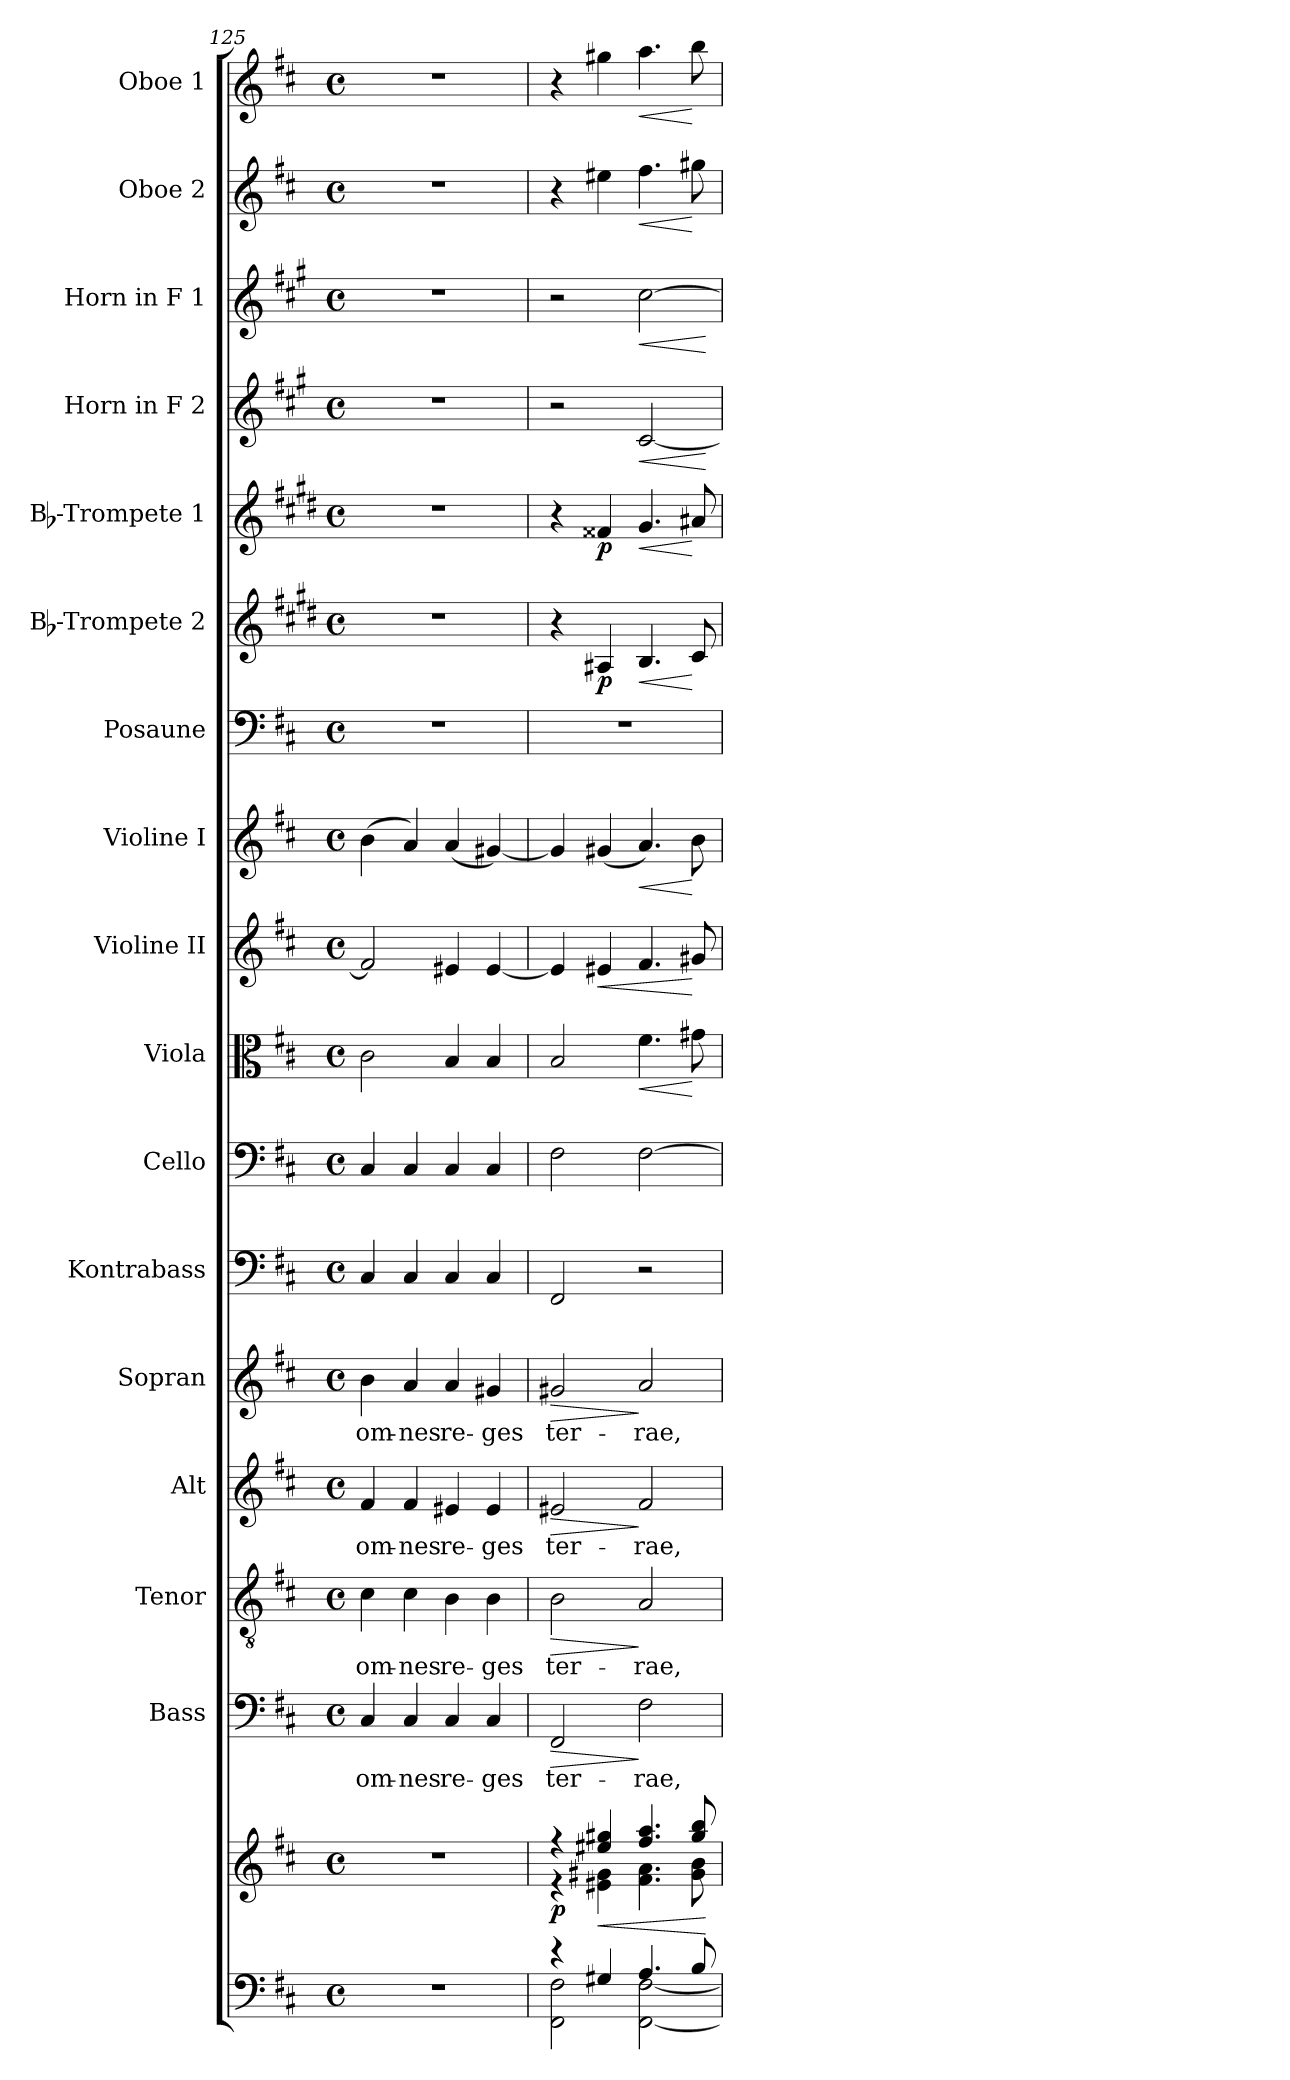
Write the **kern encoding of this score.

**kern	**kern	**dynam	**kern	**text	**dynam	**kern	**text	**dynam	**kern	**text	**dynam	**kern	**text	**dynam	**kern	**kern	**kern	**dynam	**kern	**dynam	**kern	**dynam	**kern	**kern	**dynam	**kern	**dynam	**kern	**dynam	**kern	**dynam	**kern	**dynam	**kern	**dynam
*part17	*part17	*part17	*part16	*part16	*part16	*part15	*part15	*part15	*part14	*part14	*part14	*part13	*part13	*part13	*part12	*part11	*part10	*part10	*part9	*part9	*part8	*part8	*part7	*part6	*part6	*part5	*part5	*part4	*part4	*part3	*part3	*part2	*part2	*part1	*part1
*staff18	*staff17	*staff17/18	*staff16	*staff16	*staff16	*staff15	*staff15	*staff15	*staff14	*staff14	*staff14	*staff13	*staff13	*staff13	*staff12	*staff11	*staff10	*staff10	*staff9	*staff9	*staff8	*staff8	*staff7	*staff6	*staff6	*staff5	*staff5	*staff4	*staff4	*staff3	*staff3	*staff2	*staff2	*staff1	*staff1
*	*	*	*I"Bass	*	*	*I"Tenor	*	*	*I"Alt	*	*	*I"Sopran	*	*	*I"Kontrabass	*I"Cello	*I"Viola	*	*I"Violine II	*	*I"Violine I	*	*I"Posaune	*I"Bb-Trompete 2	*	*I"Bb-Trompete 1	*	*I"Horn in F 2	*	*I"Horn in F 1	*	*I"Oboe 2	*	*I"Oboe 1	*
*	*	*	*I'B.	*	*	*I'T.	*	*	*I'A.	*	*	*I'S.	*	*	*I'Kb.	*	*I'Vla.	*	*I'Vl. II	*	*I'Vl. I	*	*I'Pos.	*I'Bb Trp. 2	*	*I'Bb Trp. 1	*	*	*	*	*	*I'Ob. 2	*	*I'Ob. 1	*
*clefF4	*clefG2	*	*clefF4	*	*	*clefGv2	*	*	*clefG2	*	*	*clefG2	*	*	*clefF4	*clefF4	*clefC3	*	*clefG2	*	*clefG2	*	*clefF4	*clefG2	*	*clefG2	*	*clefG2	*	*clefG2	*	*clefG2	*	*clefG2	*
*	*	*	*	*	*	*	*	*	*	*	*	*	*	*	*ITrd7c12	*	*	*	*	*	*	*	*	*ITrd1c2	*	*ITrd1c2	*	*ITrd4c7	*	*ITrd4c7	*	*	*	*	*
*k[f#c#]	*k[f#c#]	*	*k[f#c#]	*	*	*k[f#c#]	*	*	*k[f#c#]	*	*	*k[f#c#]	*	*	*k[f#c#]	*k[f#c#]	*k[f#c#]	*	*k[f#c#]	*	*k[f#c#]	*	*k[f#c#]	*k[f#c#]	*	*k[f#c#]	*	*k[f#c#]	*	*k[f#c#]	*	*k[f#c#]	*	*k[f#c#]	*
*D:	*D:	*	*D:	*	*	*D:	*	*	*D:	*	*	*D:	*	*	*D:	*D:	*D:	*	*D:	*	*D:	*	*D:	*D:	*	*D:	*	*D:	*	*D:	*	*D:	*	*D:	*
*M4/4	*M4/4	*	*M4/4	*	*	*M4/4	*	*	*M4/4	*	*	*M4/4	*	*	*M4/4	*M4/4	*M4/4	*	*M4/4	*	*M4/4	*	*M4/4	*M4/4	*	*M4/4	*	*M4/4	*	*M4/4	*	*M4/4	*	*M4/4	*
*met(c)	*met(c)	*	*met(c)	*	*	*met(c)	*	*	*met(c)	*	*	*met(c)	*	*	*met(c)	*met(c)	*met(c)	*	*met(c)	*	*met(c)	*	*met(c)	*met(c)	*	*met(c)	*	*met(c)	*	*met(c)	*	*met(c)	*	*met(c)	*
=125	=125	=125	=125	=125	=125	=125	=125	=125	=125	=125	=125	=125	=125	=125	=125	=125	=125	=125	=125	=125	=125	=125	=125	=125	=125	=125	=125	=125	=125	=125	=125	=125	=125	=125	=125
!	!	!	!	!LO:LY:b	!	!	!LO:LY:b	!	!	!LO:LY:b	!	!	!LO:LY:b	!	!	!	!	!	!	!	!	!	!	!	!	!	!	!	!	!	!	!	!	!	!
1r	1r	.	4C#/	om-	.	4c#\	om-	.	4f#/	om-	.	4b\	om-	.	4CC#/	4C#/	2c#\	.	2f#/]	.	(>4b\	.	1r	1r	.	1r	.	1r	.	1r	.	1r	.	1r	.
!	!	!	!	!LO:LY:b	!	!	!LO:LY:b	!	!	!LO:LY:b	!	!	!LO:LY:b	!	!	!	!	!	!	!	!	!	!	!	!	!	!	!	!	!	!	!	!	!	!
.	.	.	4C#/	-nes	.	4c#\	-nes	.	4f#/	-nes	.	4a/	-nes	.	4CC#/	4C#/	.	.	.	.	4a/)	.	.	.	.	.	.	.	.	.	.	.	.	.	.
!	!	!	!	!LO:LY:b	!	!	!LO:LY:b	!	!	!LO:LY:b	!	!	!LO:LY:b	!	!	!	!	!	!	!	!	!	!	!	!	!	!	!	!	!	!	!	!	!	!
.	.	.	4C#/	re-	.	4B\	re-	.	4e#X/	re-	.	4a/	re-	.	4CC#/	4C#/	4B/	.	4e#X/	.	(<4a/	.	.	.	.	.	.	.	.	.	.	.	.	.	.
!	!	!	!	!LO:LY:b	!	!	!LO:LY:b	!	!	!LO:LY:b	!	!	!LO:LY:b	!	!	!	!	!	!	!	!	!	!	!	!	!	!	!	!	!	!	!	!	!	!
.	.	.	4C#/	-ges	.	4B\	-ges	.	4e#/	-ges	.	4g#X/	-ges	.	4CC#/	4C#/	4B/	.	[4e#/	.	[4g#X/)	.	.	.	.	.	.	.	.	.	.	.	.	.	.
=126	=126	=126	=126	=126	=126	=126	=126	=126	=126	=126	=126	=126	=126	=126	=126	=126	=126	=126	=126	=126	=126	=126	=126	=126	=126	=126	=126	=126	=126	=126	=126	=126	=126	=126	=126
*^	*^	*	*	*	*	*	*	*	*	*	*	*	*	*	*	*	*	*	*	*	*	*	*	*	*	*	*	*	*	*	*	*	*	*	*
!	!	!	!	!LO:DY:b	!	!LO:LY:b	!LO:HP:b	!	!LO:LY:b	!LO:HP:b	!	!LO:LY:b	!LO:HP:b	!	!LO:LY:b	!LO:HP:b	!	!	!	!	!	!	!	!	!	!	!	!	!	!	!	!	!	!	!	!	!
4rd	2FF#\ 2F#\	4r	4r	p	2FF#/	ter-	>	2B\	ter-	>	2e#X/	ter-	>	2g#X/	ter-	>	2FFF#/	2F#\	2B/	.	4e#/]	.	4g#/]	.	1r	4r	.	4r	.	2r	.	2r	.	4r	.	4r	.
!	!	!	!	!LO:HP:b	!	!	!	!	!	!	!	!	!	!	!	!	!	!	!	!	!	!LO:HP:b	!	!	!	!	!LO:DY:b	!	!LO:DY:b	!	!	!	!	!	!	!	!
4G#X/	.	4ee#X/ 4gg#X/	4e#X\ 4g#X\	<	.	.	.	.	.	.	.	.	.	.	.	.	.	.	.	.	4e#X/	<	(<4g#X/	.	.	4G#X/	p	4e#X/	p	.	.	.	.	4ee#X\	.	4gg#X\	.
!	!	!	!	!	!	!LO:LY:b	!	!	!LO:LY:b	!	!	!LO:LY:b	!	!	!LO:LY:b	!	!	!	!	!LO:HP:b	!	!	!	!LO:HP:b	!	!	!LO:HP:b	!	!LO:HP:b	!	!LO:HP:b	!	!LO:HP:b	!	!LO:HP:b	!	!LO:HP:b
4.A/	[<2FF#\ [<2F#\	4.ff#/ 4.aa/	4.f#\ 4.a\	.	2F#\	-rae,	]	2A/	-rae,	]	2f#/	-rae,	]	2a/	-rae,	]	2r	[2F#\	4.f#\	<	4.f#/	.	4.a/)	<	.	4.A/	<	4.f#/	<	[2F#/	<	[2f#\	<	4.ff#\	<	4.aa\	<
8B/	.	8gg#/ 8bb/	8g#\ 8b\	.	.	.	.	.	.	.	.	.	.	.	.	.	.	.	8g#X\	[	8g#X/	[	8b\	[	.	8B/	[	8g#X/	[	.	.	.	.	8gg#X\	[	8bb\	[
*v	*v	*	*	*	*	*	*	*	*	*	*	*	*	*	*	*	*	*	*	*	*	*	*	*	*	*	*	*	*	*	*	*	*	*	*	*	*
*	*v	*v	*	*	*	*	*	*	*	*	*	*	*	*	*	*	*	*	*	*	*	*	*	*	*	*	*	*	*	*	*	*	*	*	*	*
.	.	[	.	.	.	.	.	.	.	.	.	.	.	.	.	.	.	.	.	.	.	.	.	.	.	.	.	.	[	.	[	.	.	.	.
=	=	=	=	=	=	=	=	=	=	=	=	=	=	=	=	=	=	=	=	=	=	=	=	=	=	=	=	=	=	=	=	=	=	=	=
*-	*-	*-	*-	*-	*-	*-	*-	*-	*-	*-	*-	*-	*-	*-	*-	*-	*-	*-	*-	*-	*-	*-	*-	*-	*-	*-	*-	*-	*-	*-	*-	*-	*-	*-	*-
